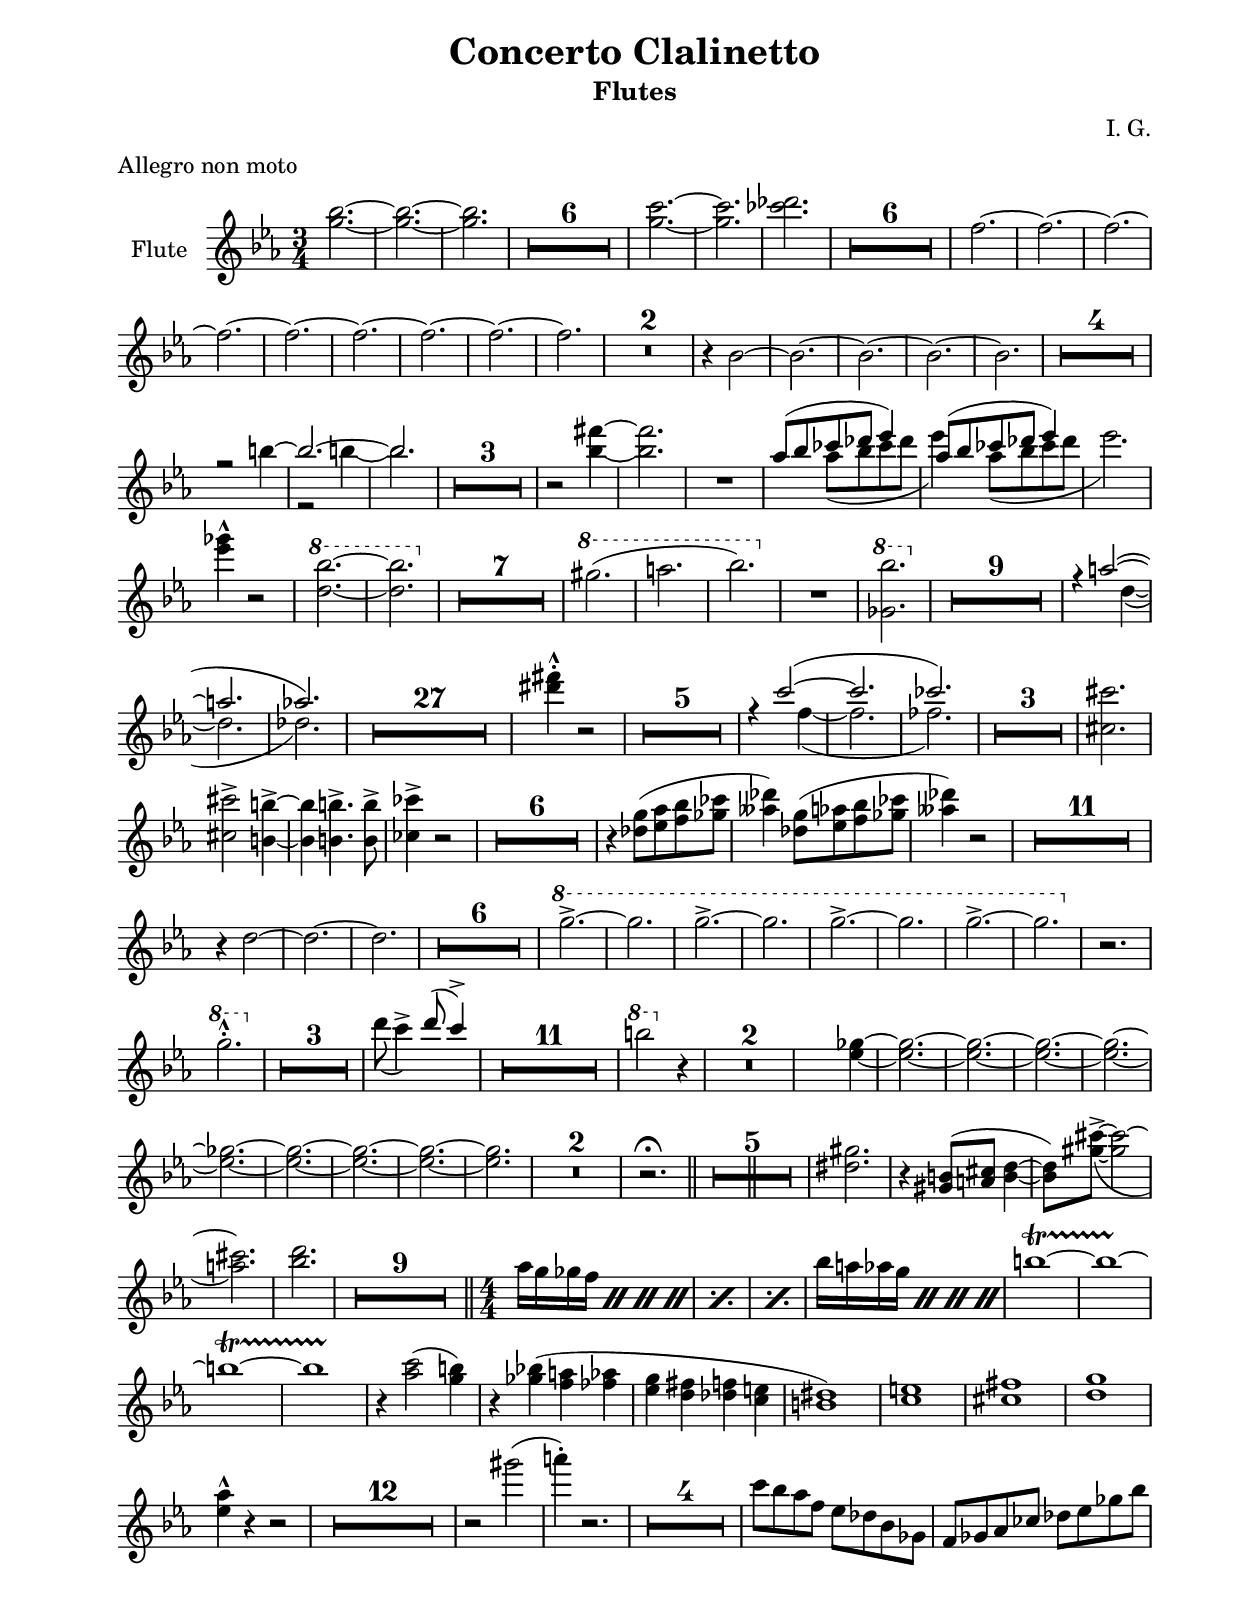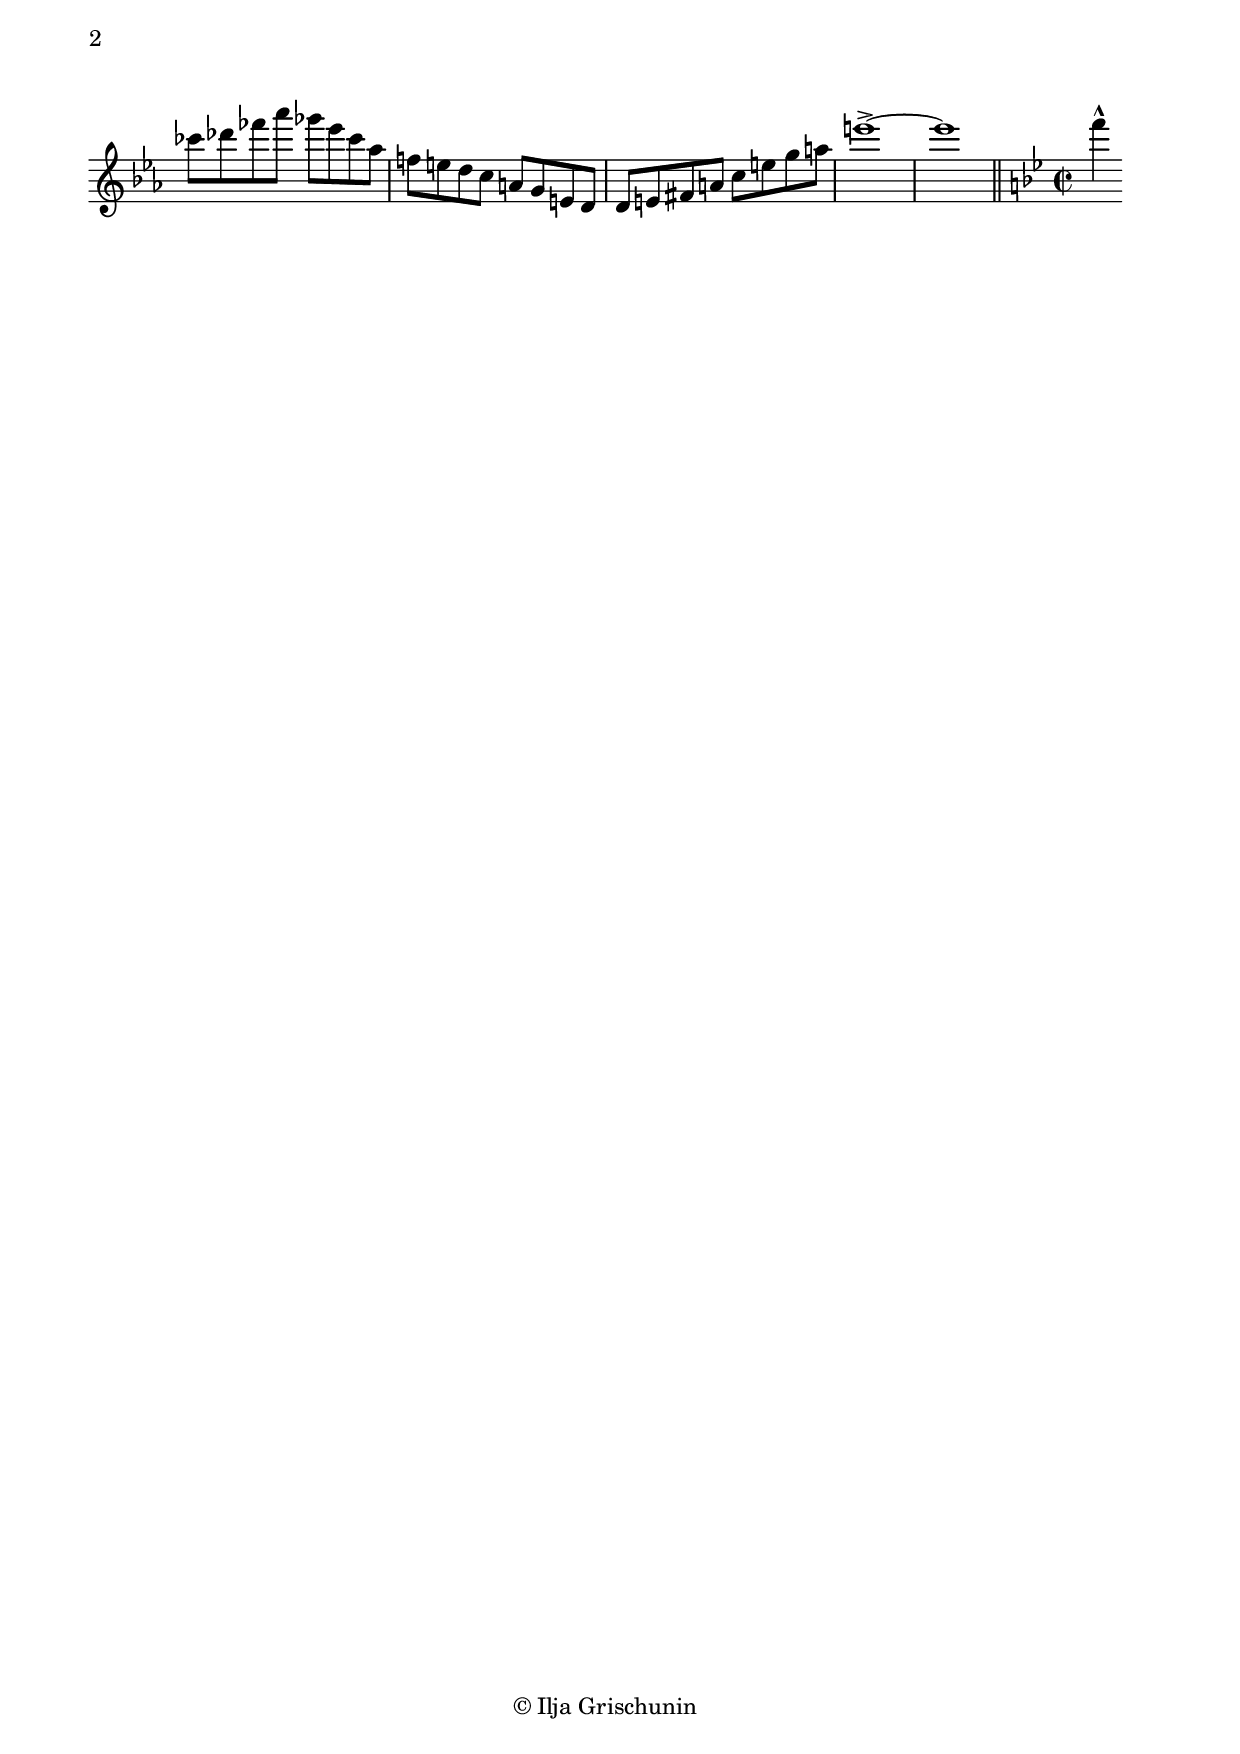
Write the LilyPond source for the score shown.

\version "2.19.15"
%\version "2.18.0"

\language "deutsch"

\header {
  title = "Concerto Clalinetto"
  subtitle = "Flutes"
  meter = "Allegro non moto"
  composer = "I. G."
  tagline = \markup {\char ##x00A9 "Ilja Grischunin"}
}

#(ly:set-option 'relative-includes #t)

\paper {
  #(set-paper-size "a4")
  top-system-spacing.basic-distance = #25
  top-markup-spacing.basic-distance = #8
  markup-system-spacing.basic-distance = #8
  %system-system-spacing.basic-distance = #20
  last-bottom-spacing.basic-distance = #25
  two-sided = ##t
  inner-margin = 20
  outer-margin = 15
}

\layout {
  \context {
    \Score
    \remove "Bar_number_engraver"
  }
}

\version "2.19.15"
%\version "2.18.0"

\language "deutsch"

fluteMusic = \relative es'' {
  \time 3/4
  \key es \major
  \override MultiMeasureRest.expand-limit = #2
  \set Score.skipBars = ##t
  <g b>2.~ q~ q R2.*6 <g c>2.~ q <ces des> R2.*6 f,2.~ f~ f~ f~ f~ f~ f~ f~ f
  R2.*2 r4 b,2~ b2.~ b~ b~ b R2.*4
  <<
    {
      r2 \stemDown h'4~ \stemUp h2.~ h
    }
    \\
    {
      s2. r2 h4~ h2.
    }
  >>
  R2.*3 r2 <b fis'>4~ q2. R2.
  <<
    {
      as8( b ces des es4) as,8( b ces des es4)
    }
    \\
    {
      s4 as,8( b ces des es4) as,8( b ces des es2.)
    }
  >>
  <es ges>4-^ r2
  \ottava #1
  \set Staff.ottavation = #"8"
  <d b'>2.~ q
  \ottava #0
  R2.*7 
  \ottava #1
  \set Staff.ottavation = #"8"
  gis2.( a b) 
  \ottava #0
  R 
  \ottava #1
  \set Staff.ottavation = #"8"
  <ges, b'>
  \ottava #0
  R2.*9
  <<
    {
      r4 a2~( a2. as!)
    }
    \\
    {
      s2 d,4~( d2. des)
    }
  >>
  R2.*27 <dis' fis>4-.-^ r2 R2.*5
  <<
    {
      r4 c2~( c2. ces)
    }
    \\
    {
      s2 f,4~( f2. fes)
    }
  >>
  R2.*3 <cis cis'>2. q2-> <h h'>4->~ q q4.-> q8-> <ces ces'>4-> r2 R2.*6
  r4 <des g>8(<es as><f b><ges ces><ases des>4)<des, g>8(<es as><f b><ges ces><ases des>4) r2
  R2.*11 r4 d,2~ d2.~ d R2.*6
  \ottava #1
  \set Staff.ottavation = #"8"
  \repeat unfold 4 {g'2.->~ g}
  \ottava #0
  r2.
  \ottava #1
  \set Staff.ottavation = #"8"
  g-.-^
  \ottava #0
  R2.*3
  <<
    {
      s4. d8( c4->)
    }
    \\
    {
      d8( c4^>) s4.
    }
  >>
  R2.*11
  \ottava #1
  \set Staff.ottavation = #"8"
  h'2
  \ottava #0
  r4 R2.*2 s2 <es,, ges>4~ 
  \repeat unfold 8 {q2.~} q2. R2.*2 r2.\fermata
  %%%%%%%%%%%%%%%%%%%
  \bar "||" \cadenzaOn R1*10 \cadenzaOff \bar "||"
  %%%%%%%%%%%%%%%%%%%
  R2.*5
  <dis gis>2. r4 <gis, h>8(<a cis><h d>4~ 
  q8)<gis' cis>_(->~<gis cis~>2<a cis>2.)<b d> R2.*9
  \bar "||"
  \numericTimeSignature
  \time 4/4
  \repeat percent 3 {
    \repeat percent 4 {as16 g ges f}
  }
  \repeat percent 4 {b a as g}
  \once\override TrillSpanner #'(bound-details right padding) = #3
  h1~\startTrillSpan h~ h~ h r4\stopTrillSpan <as c>2(<g h>4)
  r <ges b!>(<f a><fes as><es g><d fis><des f><c e><h dis>1)
  <c e><cis fis><d g><es as>4-^ r r2 R1*12 r2 gis'( a4-.) r2. R1*4
  c,8 b as f es des b ges f ges as ces des es ges b
  ces des fes as ges es ces as f! e d c a g e d
  d e fis a c e g a e'1->~ e
  \bar "||"
  %%%%%%%%%%%%%%%%%%%%%%%%%%%
  \key b \major
  \defaultTimeSignature
  \time 2/2
  f4-^
}


\score {
  \new Staff \with {
    instrumentName = "Flute"
  }
  \fluteMusic
}